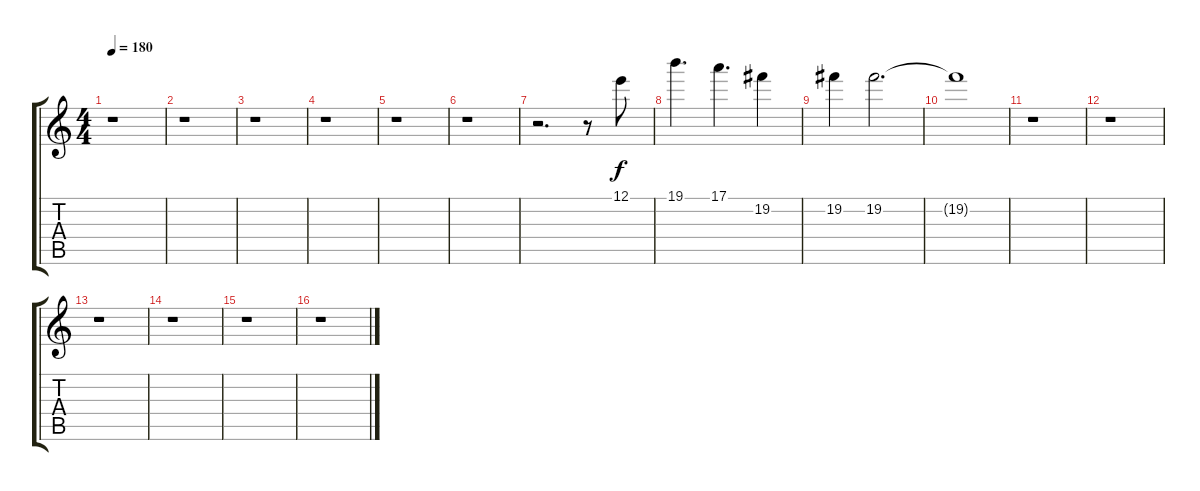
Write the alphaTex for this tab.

\track "" {instrument overdrivenguitar}
\staff {score tabs}
\tuning (E4 B3 G3 D3 A2 E2) {hide}
\ts (4 4)
\tempo 180
\clef g2
\ks c
r.1{dy p} |
r.1 |
r.1 |
r.1 |
r.1 |
r.1 |
r.2{d} r.8 12.1.8{dy f} |
19.1.4{d} 17.1.4{d} 19.2.4 |
19.2.4 19.2.2{d} |
19.2{t}.1 |
r.1 |
r.1 |
r.1 |
r.1 |
r.1 |
r.1
